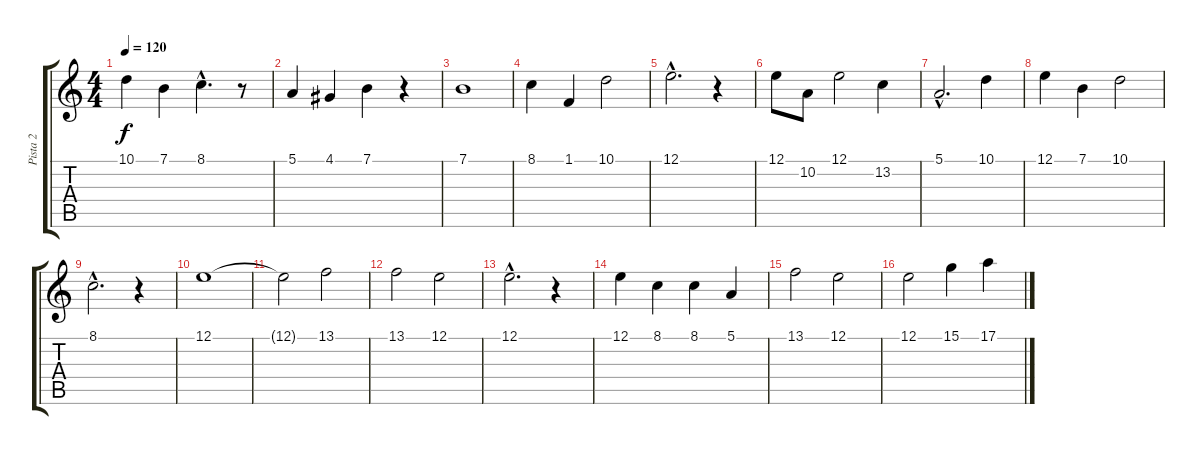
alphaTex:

\track ("Pista 2" "Pista 2") {instrument flute}
\staff {score tabs}
\tuning (E4 B3 G3 D3 A2 E2) {hide}
\ts (4 4)
\tempo 120
\clef g2
\ks c
10.1.4{dy f} 7.1.4 8.1{hac}.4{d} r.8 |
5.1.4 4.1.4 7.1.4 r.4 |
7.1.1 |
8.1.4 1.1.4 10.1.2 |
12.1{hac}.2{d} r.4 |
12.1.8 10.2.8 12.1.2 13.2.4 |
5.1{hac}.2{d} 10.1.4 |
12.1.4 7.1.4 10.1.2 |
8.1{hac}.2{d} r.4 |
12.1.1 |
12.1{t}.2 13.1.2 |
13.1.2 12.1.2 |
12.1{hac}.2{d} r.4 |
12.1.4 8.1.4 8.1.4 5.1.4 |
13.1.2 12.1.2 |
12.1.2 15.1.4 17.1.4
